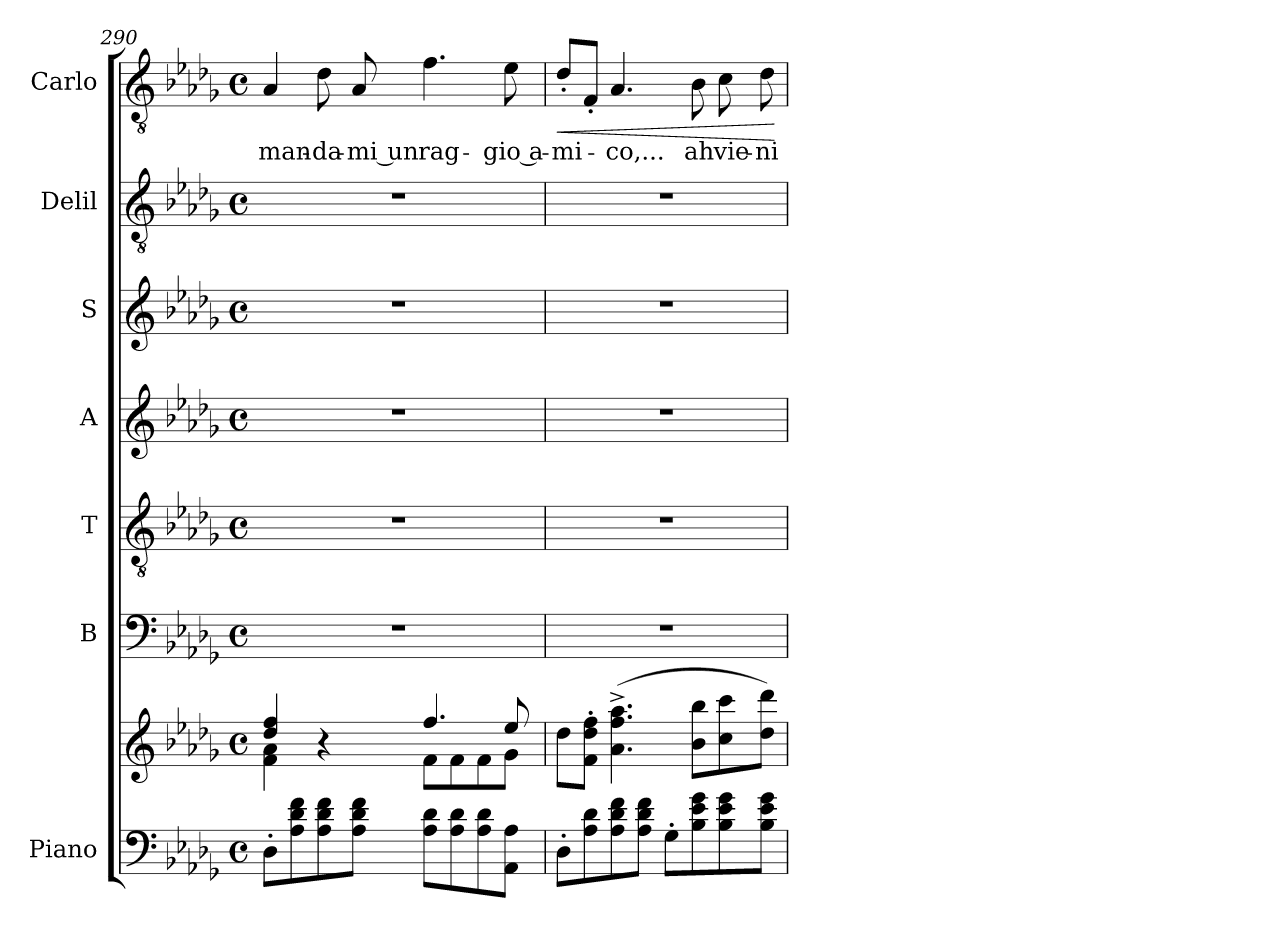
**kern	**kern	**kern	**kern	**kern	**kern	**kern	**kern	**text	**dynam
*part7	*part7	*part6	*part5	*part4	*part3	*part2	*part1	*part1	*part1
*staff8	*staff7	*staff6	*staff5	*staff4	*staff3	*staff2	*staff1	*staff1	*staff1
*I"Piano	*	*I"B	*I"T	*I"A	*I"S	*I"Delil	*I"Carlo	*	*
*I'Pno	*	*I'B	*I'T	*I'A	*I'S	*	*	*	*
*clefF4	*clefG2	*clefF4	*clefGv2	*clefG2	*clefG2	*clefGv2	*clefGv2	*	*
*k[b-e-a-d-g-]	*k[b-e-a-d-g-]	*k[b-e-a-d-g-]	*k[b-e-a-d-g-]	*k[b-e-a-d-g-]	*k[b-e-a-d-g-]	*k[b-e-a-d-g-]	*k[b-e-a-d-g-]	*	*
*M4/4	*M4/4	*M4/4	*M4/4	*M4/4	*M4/4	*M4/4	*M4/4	*	*
*met(c)	*met(c)	*met(c)	*met(c)	*met(c)	*met(c)	*met(c)	*met(c)	*	*
=290	=290	=290	=290	=290	=290	=290	=290	=290	=290
*	*^	*	*	*	*	*	*	*	*
8D-'\L	4dd-/ 4ff/	4f\ 4a-\	1r	1r	1r	1r	1r	4A-/	man-	.
8A-\ 8d-\ 8f\	.	.	.	.	.	.	.	.	.	.
8A-\ 8d-\ 8f\	4r	4ryy	.	.	.	.	.	8d-\	-da-	.
8A-\ 8d-\ 8f\J	.	.	.	.	.	.	.	8A-/	-mi un	.
8A-\ 8d-\L	4.ff/	8f\L	.	.	.	.	.	4.f\	rag-	.
8A-\ 8d-\	.	8f\	.	.	.	.	.	.	.	.
8A-\ 8d-\	.	8f\	.	.	.	.	.	.	.	.
8AA-\ 8A-\J	8ee-/	8g-\J	.	.	.	.	.	8e-\	-gio a-	.
=291	=291	=291	=291	=291	=291	=291	=291	=291	=291	=291
!	!	!	!	!	!	!	!	!	!	!LO:HP:b
*	*v	*v	*	*	*	*	*	*	*	*
8D-'\L	8dd-\L	1r	1r	1r	1r	1r	8d-'/L	-mi-	<
8A-\ 8d-\	8f\' 8dd-\' 8ff\'J	.	.	.	.	.	8F'/J	.	.
8A-\ 8d-\ 8f\	(4.a-\^ 4.ff\^ 4.aa-\^	.	.	.	.	.	4.A-/	-co,...	.
8A-\ 8d-\ 8f\J	.	.	.	.	.	.	.	.	.
8G-'\L	.	.	.	.	.	.	.	.	.
8B-\ 8e-\ 8g-\	8b-\ 8bb-\L	.	.	.	.	.	8B-\	ah	.
8B-\ 8e-\ 8g-\	8cc\ 8ccc\	.	.	.	.	.	8c\	vie-	.
8B-\ 8e-\ 8g-\J	8dd-\ 8ddd-\J)	.	.	.	.	.	8d-\	-ni	.
.	.	.	.	.	.	.	.	.	[
=	=	=	=	=	=	=	=	=	=
*-	*-	*-	*-	*-	*-	*-	*-	*-	*-
